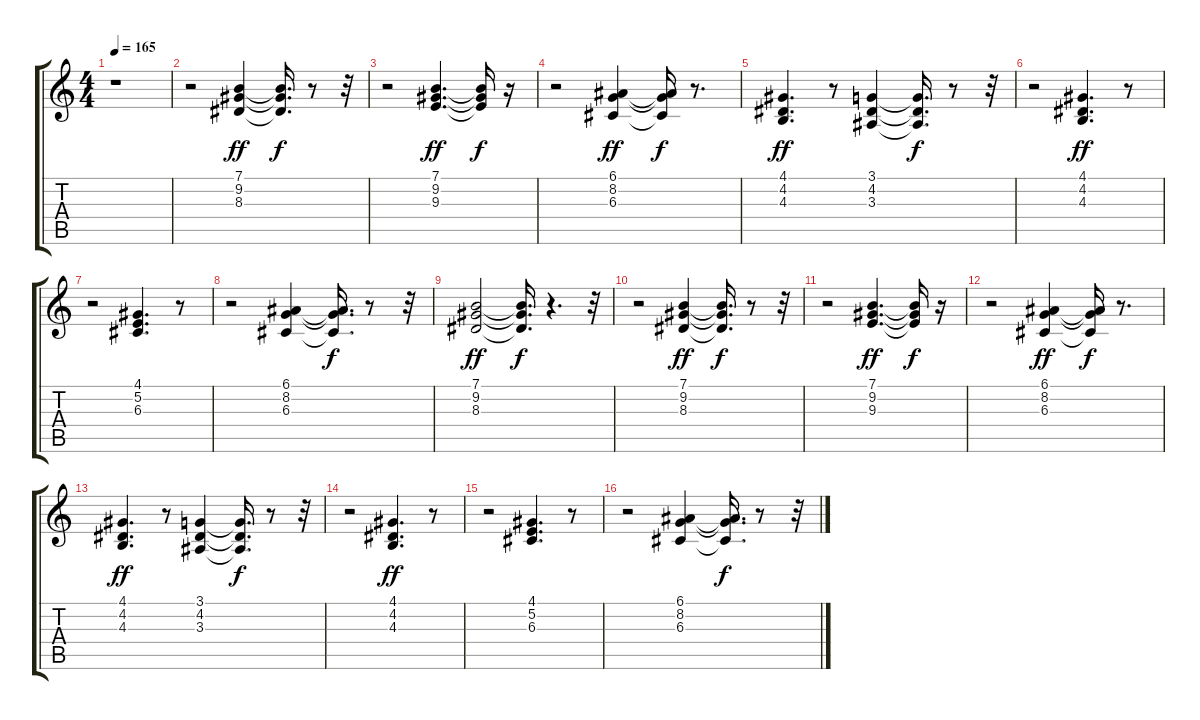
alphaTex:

\track (" " " ") {instrument pad5bowed}
\staff {score tabs}
\tuning (E4 B3 G3 D3 A2 E2) {hide}
\ts (4 4)
\tempo 165
\clef g2
\ks c
r.1{dy ff} |
r.2 (7.1 9.2 8.3).4 (7.1{t} 9.2{t} 8.3{t}).16{d dy f} r.8 r.32 |
r.2 (7.1 9.2 9.3).4{d dy ff} (7.1{t} 9.2{t} 9.3{t}).16{dy f} r.16 |
r.2 (6.1 8.2 6.3).4{dy ff} (6.1{t} 8.2{t} 6.3{t}).16{dy f} r.8{d} |
(4.1 4.2 4.3).4{d dy ff} r.8 (3.1 4.2 3.3).4 (3.1{t} 4.2{t} 3.3{t}).16{d dy f} r.8 r.32 |
r.2 (4.1 4.2 4.3).4{d dy ff} r.8 |
r.2 (4.1 5.2 6.3).4{d} r.8 |
r.2 (6.1 8.2 6.3).4 (6.1{t} 8.2{t} 6.3{t}).16{d dy f} r.8 r.32 |
(7.1 9.2 8.3).2{dy ff} (7.1{t} 9.2{t} 8.3{t}).16{d dy f} r.4{d} r.32 |
r.2 (7.1 9.2 8.3).4{dy ff} (7.1{t} 9.2{t} 8.3{t}).16{d dy f} r.8 r.32 |
r.2 (7.1 9.2 9.3).4{d dy ff} (7.1{t} 9.2{t} 9.3{t}).16{dy f} r.16 |
r.2 (6.1 8.2 6.3).4{dy ff} (6.1{t} 8.2{t} 6.3{t}).16{dy f} r.8{d} |
(4.1 4.2 4.3).4{d dy ff} r.8 (3.1 4.2 3.3).4 (3.1{t} 4.2{t} 3.3{t}).16{d dy f} r.8 r.32 |
r.2 (4.1 4.2 4.3).4{d dy ff} r.8 |
r.2 (4.1 5.2 6.3).4{d} r.8 |
r.2 (6.1 8.2 6.3).4 (6.1{t} 8.2{t} 6.3{t}).16{d dy f} r.8 r.32
